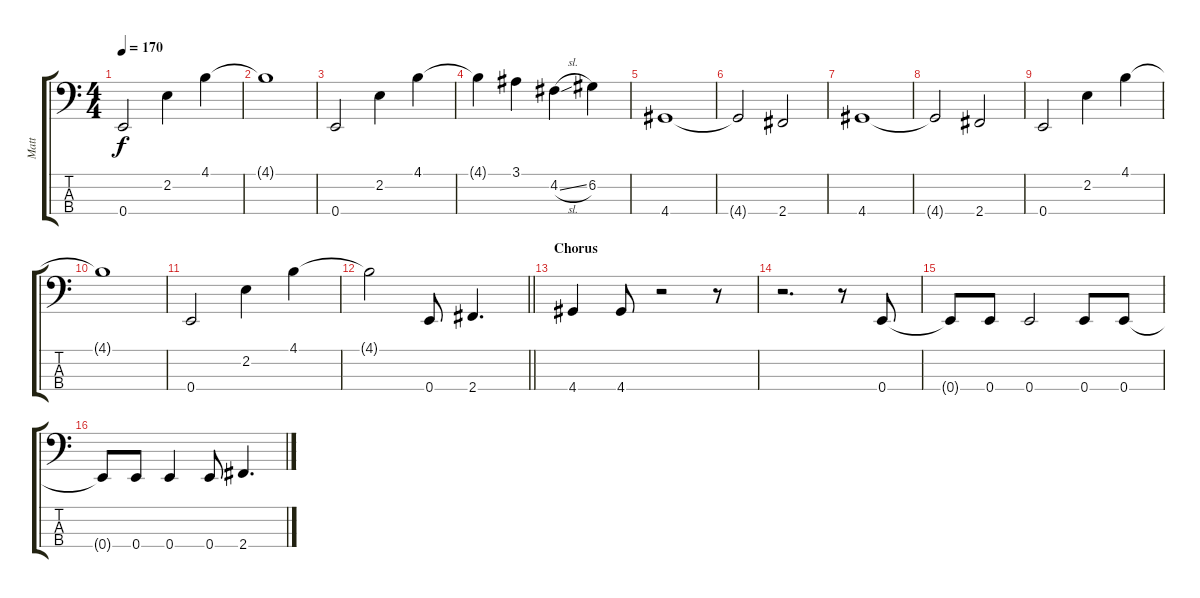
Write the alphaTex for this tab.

\track ("Matt" "Matt") {instrument electricbassfinger}
\staff {score tabs}
\tuning (G2 D2 A1 E1) {hide}
\ts (4 4)
\tempo 170
\clef f4
\ks c
0.4.2{dy f} 2.2.4 4.1.4 |
4.1{t}.1 |
0.4.2 2.2.4 4.1.4 |
4.1{t}.4 3.1.4 4.2{sl}.4 6.2.4 |
4.4.1 |
4.4{t}.2 2.4.2 |
4.4.1 |
4.4{t}.2 2.4.2 |
0.4.2 2.2.4 4.1.4 |
4.1{t}.1 |
0.4.2 2.2.4 4.1.4 |
\barLineRight lightlight
4.1{t}.2 0.4.8 2.4.4{d} |
\section ("" "Chorus")
4.4.4 4.4.8 r.2 r.8 |
r.2{d} r.8 0.4.8 |
0.4{t}.8 0.4.8 0.4.2 0.4.8 0.4.8 |
0.4{t}.8 0.4.8 0.4.4 0.4.8 2.4.4{d}
